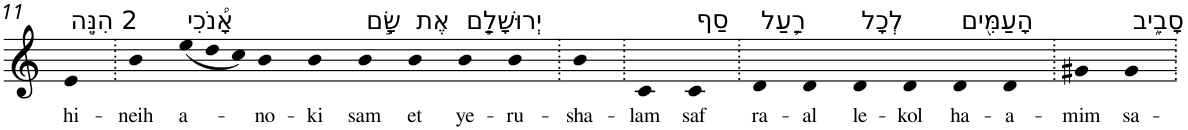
**kern	**text
*part1	*part1
*staff1	*staff1
*I"Piano	*
*I'Pno	*
!!LO:PB:g=z
*clefG2	*
*k[]	*
=11	=11
!LO:TX:a:t=2 הִנֵּ֣ה	!
!	!LO:LY:b
4e	hi-
=12.	=12.
!	!LO:LY:b
4b	-neih
!LO:TX:a:t=אָ֠נֹכִי	!
!	!LO:LY:b
(<12ee	a-
12dd	.
12cc)	.
!	!LO:LY:b
4b	-no-
!	!LO:LY:b
4b	-ki
!LO:TX:a:t=שָׂ֣ם	!
!	!LO:LY:b
4b	sam
!LO:TX:a:t=אֶת	!
!	!LO:LY:b
4b	et
!LO:TX:a:t=יְרוּשָׁלִַ֧ם	!
!	!LO:LY:b
4b	ye-
!	!LO:LY:b
4b	-ru-
=13.	=13.
!	!LO:LY:b
4b	-sha-
=14.	=14.
!	!LO:LY:b
4c	-lam
!LO:TX:a:t=סַף	!
!	!LO:LY:b
4c	saf
=15.	=15.
!LO:TX:a:t=רַ֛עַל	!
!	!LO:LY:b
4d	ra-
!	!LO:LY:b
4d	-al
!LO:TX:a:t=לְכָל	!
!	!LO:LY:b
4d	le-
!	!LO:LY:b
4d	-kol
!LO:TX:a:t=הָעַמִּ֖ים	!
!	!LO:LY:b
4d	ha-
!	!LO:LY:b
4d	-a-
=16.	=16.
!	!LO:LY:b
4g#X	-mim
!LO:TX:a:t=סָבִ֑יב	!
!	!LO:LY:b
4g#	sa-
=.	=.
*-	*-
